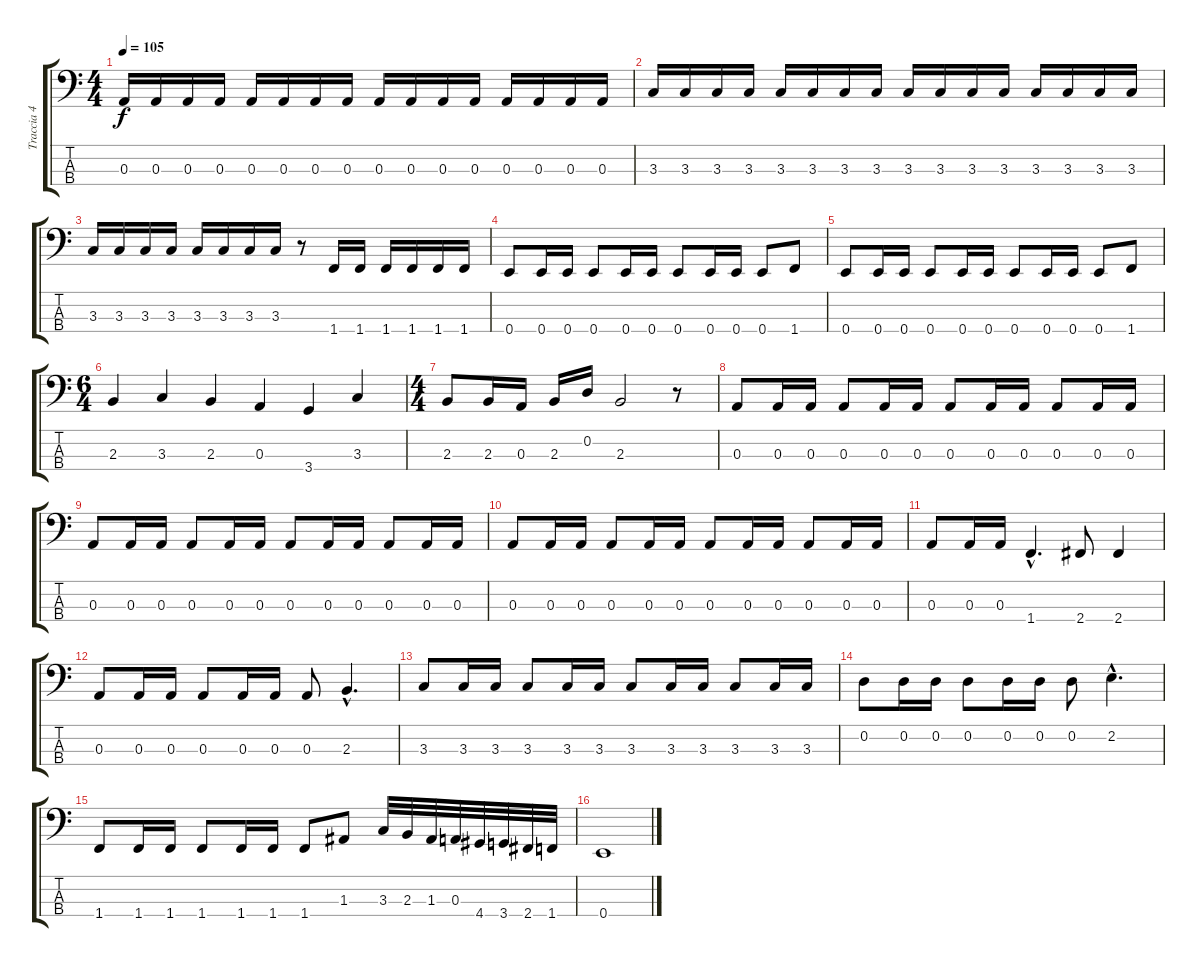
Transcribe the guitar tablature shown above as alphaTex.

\track ("Traccia 4" "Traccia 4") {instrument electricbassfinger}
\staff {score tabs}
\tuning (G2 D2 A1 E1) {hide}
\ts (4 4)
\tempo 105
\clef f4
\ks c
0.3.16{dy f} 0.3.16 0.3.16 0.3.16 0.3.16 0.3.16 0.3.16 0.3.16 0.3.16 0.3.16 0.3.16 0.3.16 0.3.16 0.3.16 0.3.16 0.3.16 |
3.3.16 3.3.16 3.3.16 3.3.16 3.3.16 3.3.16 3.3.16 3.3.16 3.3.16 3.3.16 3.3.16 3.3.16 3.3.16 3.3.16 3.3.16 3.3.16 |
3.3.16 3.3.16 3.3.16 3.3.16 3.3.16 3.3.16 3.3.16 3.3.16 r.8 1.4.16 1.4.16 1.4.16 1.4.16 1.4.16 1.4.16 |
0.4.8 0.4.16 0.4.16 0.4.8 0.4.16 0.4.16 0.4.8 0.4.16 0.4.16 0.4.8 1.4.8 |
0.4.8 0.4.16 0.4.16 0.4.8 0.4.16 0.4.16 0.4.8 0.4.16 0.4.16 0.4.8 1.4.8 |
\ts (6 4)
2.3.4 3.3.4 2.3.4 0.3.4 3.4.4 3.3.4 |
\ts (4 4)
2.3.8 2.3.16 0.3.16 2.3.16 0.2.16 2.3.2 r.8 |
0.3.8 0.3.16 0.3.16 0.3.8 0.3.16 0.3.16 0.3.8 0.3.16 0.3.16 0.3.8 0.3.16 0.3.16 |
0.3.8 0.3.16 0.3.16 0.3.8 0.3.16 0.3.16 0.3.8 0.3.16 0.3.16 0.3.8 0.3.16 0.3.16 |
0.3.8 0.3.16 0.3.16 0.3.8 0.3.16 0.3.16 0.3.8 0.3.16 0.3.16 0.3.8 0.3.16 0.3.16 |
0.3.8 0.3.16 0.3.16 1.4{hac}.4{d} 2.4.8 2.4.4 |
0.3.8 0.3.16 0.3.16 0.3.8 0.3.16 0.3.16 0.3.8 2.3{hac}.4{d} |
3.3.8 3.3.16 3.3.16 3.3.8 3.3.16 3.3.16 3.3.8 3.3.16 3.3.16 3.3.8 3.3.16 3.3.16 |
0.2.8 0.2.16 0.2.16 0.2.8 0.2.16 0.2.16 0.2.8 2.2{hac}.4{d} |
1.4.8 1.4.16 1.4.16 1.4.8 1.4.16 1.4.16 1.4.8 1.3.8 3.3.32 2.3.32 1.3.32 0.3.32 4.4.32 3.4.32 2.4.32 1.4.32 |
0.4.1
